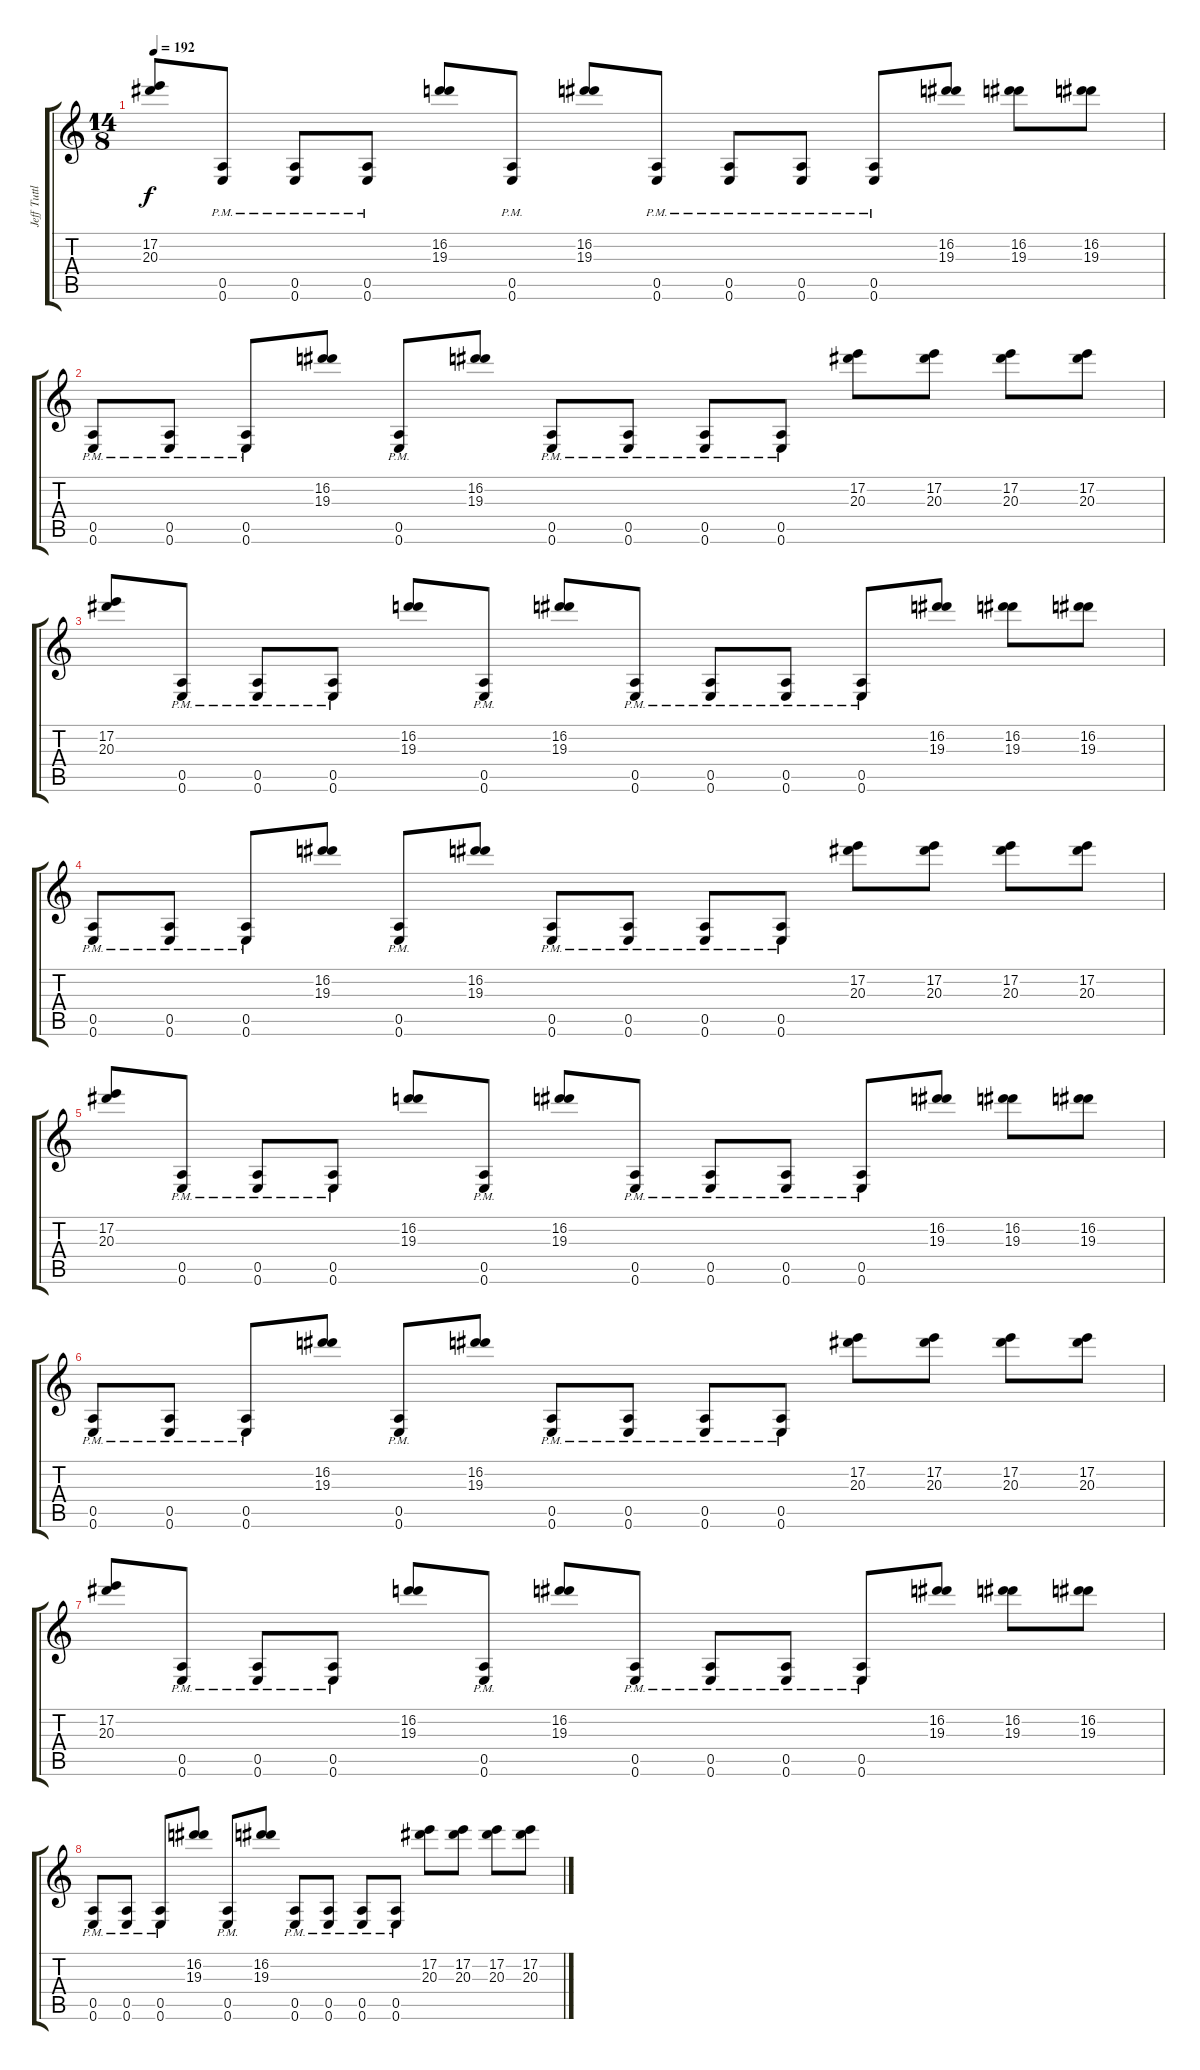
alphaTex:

\track ("Jeff Tuttle" "Jeff Tuttl") {instrument overdrivenguitar}
\staff {score tabs}
\tuning (E4 B3 G3 D3 A2 E2) {hide}
\ts (14 8)
\tempo 192
\clef g2
\ks c
(17.2 20.3).8{dy f} (0.5{pm} 0.6{pm}).8 (0.5{pm} 0.6{pm}).8 (0.5{pm} 0.6{pm}).8 (16.2 19.3).8 (0.5{pm} 0.6{pm}).8 (16.2 19.3).8 (0.5{pm} 0.6{pm}).8 (0.5{pm} 0.6{pm}).8 (0.5{pm} 0.6{pm}).8 (0.5{pm} 0.6{pm}).8 (16.2 19.3).8 (16.2 19.3).8 (16.2 19.3).8 |
(0.5{pm} 0.6{pm}).8 (0.5{pm} 0.6{pm}).8 (0.5{pm} 0.6{pm}).8 (16.2 19.3).8 (0.5{pm} 0.6{pm}).8 (16.2 19.3).8 (0.5{pm} 0.6{pm}).8 (0.5{pm} 0.6{pm}).8 (0.5{pm} 0.6{pm}).8 (0.5{pm} 0.6{pm}).8 (17.2 20.3).8 (17.2 20.3).8 (17.2 20.3).8 (17.2 20.3).8 |
(17.2 20.3).8 (0.5{pm} 0.6{pm}).8 (0.5{pm} 0.6{pm}).8 (0.5{pm} 0.6{pm}).8 (16.2 19.3).8 (0.5{pm} 0.6{pm}).8 (16.2 19.3).8 (0.5{pm} 0.6{pm}).8 (0.5{pm} 0.6{pm}).8 (0.5{pm} 0.6{pm}).8 (0.5{pm} 0.6{pm}).8 (16.2 19.3).8 (16.2 19.3).8 (16.2 19.3).8 |
(0.5{pm} 0.6{pm}).8 (0.5{pm} 0.6{pm}).8 (0.5{pm} 0.6{pm}).8 (16.2 19.3).8 (0.5{pm} 0.6{pm}).8 (16.2 19.3).8 (0.5{pm} 0.6{pm}).8 (0.5{pm} 0.6{pm}).8 (0.5{pm} 0.6{pm}).8 (0.5{pm} 0.6{pm}).8 (17.2 20.3).8 (17.2 20.3).8 (17.2 20.3).8 (17.2 20.3).8 |
(17.2 20.3).8 (0.5{pm} 0.6{pm}).8 (0.5{pm} 0.6{pm}).8 (0.5{pm} 0.6{pm}).8 (16.2 19.3).8 (0.5{pm} 0.6{pm}).8 (16.2 19.3).8 (0.5{pm} 0.6{pm}).8 (0.5{pm} 0.6{pm}).8 (0.5{pm} 0.6{pm}).8 (0.5{pm} 0.6{pm}).8 (16.2 19.3).8 (16.2 19.3).8 (16.2 19.3).8 |
(0.5{pm} 0.6{pm}).8 (0.5{pm} 0.6{pm}).8 (0.5{pm} 0.6{pm}).8 (16.2 19.3).8 (0.5{pm} 0.6{pm}).8 (16.2 19.3).8 (0.5{pm} 0.6{pm}).8 (0.5{pm} 0.6{pm}).8 (0.5{pm} 0.6{pm}).8 (0.5{pm} 0.6{pm}).8 (17.2 20.3).8 (17.2 20.3).8 (17.2 20.3).8 (17.2 20.3).8 |
(17.2 20.3).8 (0.5{pm} 0.6{pm}).8 (0.5{pm} 0.6{pm}).8 (0.5{pm} 0.6{pm}).8 (16.2 19.3).8 (0.5{pm} 0.6{pm}).8 (16.2 19.3).8 (0.5{pm} 0.6{pm}).8 (0.5{pm} 0.6{pm}).8 (0.5{pm} 0.6{pm}).8 (0.5{pm} 0.6{pm}).8 (16.2 19.3).8 (16.2 19.3).8 (16.2 19.3).8 |
(0.5{pm} 0.6{pm}).8 (0.5{pm} 0.6{pm}).8 (0.5{pm} 0.6{pm}).8 (16.2 19.3).8 (0.5{pm} 0.6{pm}).8 (16.2 19.3).8 (0.5{pm} 0.6{pm}).8 (0.5{pm} 0.6{pm}).8 (0.5{pm} 0.6{pm}).8 (0.5{pm} 0.6{pm}).8 (17.2 20.3).8 (17.2 20.3).8 (17.2 20.3).8 (17.2 20.3).8
